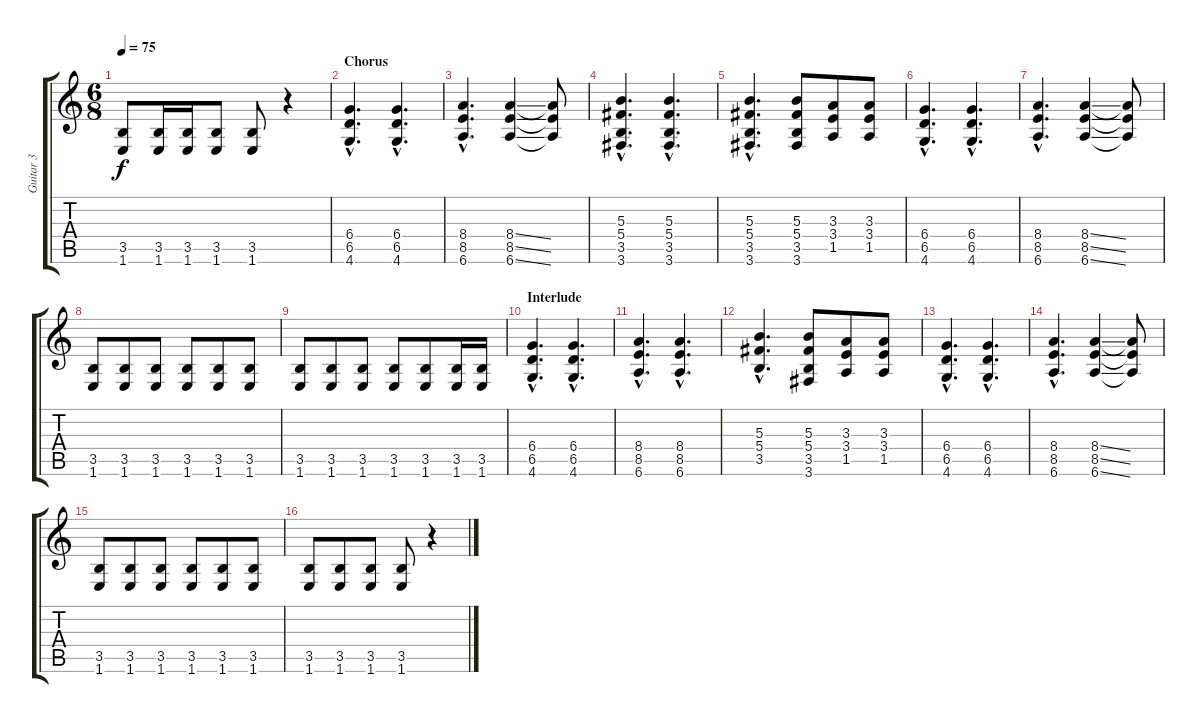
\track ("Guitar 3" "Guitar 3") {instrument distortionguitar}
\staff {score tabs}
\tuning (Eb4 Bb3 Gb3 Db3 Ab2 Eb2) {hide}
\ts (6 8)
\tempo 75
\clef g2
\ks c
(3.5 1.6).8{dy f} (3.5 1.6).16 (3.5 1.6).16 (3.5 1.6).8 (3.5 1.6).8 r.4 |
\section ("" "Chorus")
(6.4{hac} 6.5{hac} 4.6{hac}).4{d} (6.4{hac} 6.5{hac} 4.6{hac}).4{d} |
(8.4{hac} 8.5{hac} 6.6{hac}).4{d} (8.4{ss} 8.5{ss} 6.6{ss}).4 (8.4{t} 8.5{t} 6.6{t}).8 |
(5.3{hac} 5.4{hac} 3.5{hac} 3.6{hac}).4{d} (5.3{hac} 5.4{hac} 3.5{hac} 3.6{hac}).4{d} |
(5.3{hac} 5.4{hac} 3.5{hac} 3.6{hac}).4{d} (5.3 5.4 3.5 3.6).8 (3.3 3.4 1.5).8 (3.3 3.4 1.5).8 |
(6.4{hac} 6.5{hac} 4.6{hac}).4{d} (6.4{hac} 6.5{hac} 4.6{hac}).4{d} |
(8.4{hac} 8.5{hac} 6.6{hac}).4{d} (8.4{ss} 8.5{ss} 6.6{ss}).4 (8.4{t} 8.5{t} 6.6{t}).8 |
(3.5 1.6).8 (3.5 1.6).8 (3.5 1.6).8 (3.5 1.6).8 (3.5 1.6).8 (3.5 1.6).8 |
(3.5 1.6).8 (3.5 1.6).8 (3.5 1.6).8 (3.5 1.6).8 (3.5 1.6).8 (3.5 1.6).16 (3.5 1.6).16 |
\section ("" "Interlude")
(6.4{hac} 6.5{hac} 4.6{hac}).4{d} (6.4{hac} 6.5{hac} 4.6{hac}).4{d} |
(8.4{hac} 8.5{hac} 6.6{hac}).4{d} (8.4{hac} 8.5{hac} 6.6{hac}).4{d} |
(5.3{hac} 5.4{hac} 3.5{hac}).4{d} (5.3 5.4 3.5 3.6).8 (3.3 3.4 1.5).8 (3.3 3.4 1.5).8 |
(6.4{hac} 6.5{hac} 4.6{hac}).4{d} (6.4{hac} 6.5{hac} 4.6{hac}).4{d} |
(8.4{hac} 8.5{hac} 6.6{hac}).4{d} (8.4{ss} 8.5{ss} 6.6{ss}).4 (8.4{t} 8.5{t} 6.6{t}).8 |
(3.5 1.6).8 (3.5 1.6).8 (3.5 1.6).8 (3.5 1.6).8 (3.5 1.6).8 (3.5 1.6).8 |
(3.5 1.6).8 (3.5 1.6).8 (3.5 1.6).8 (3.5 1.6).8 r.4
